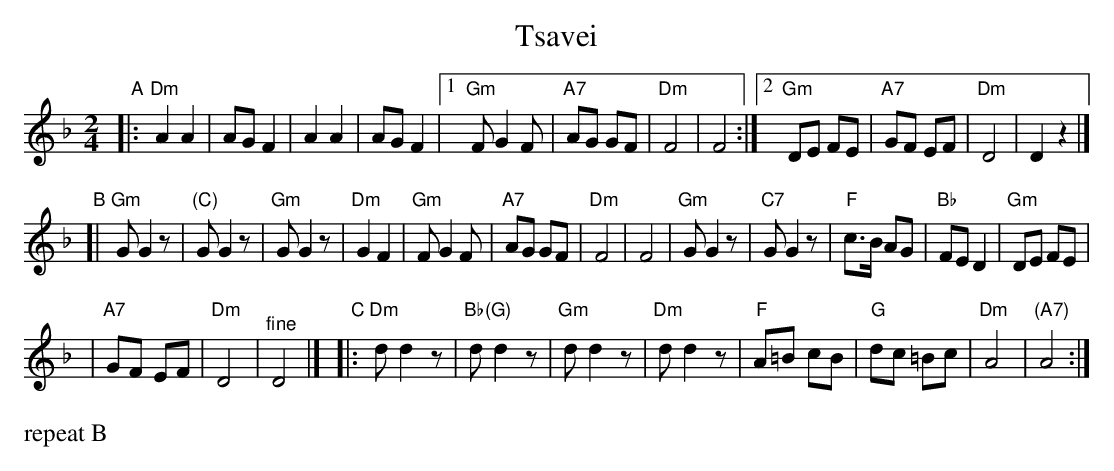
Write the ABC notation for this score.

X:1
T: Tsavei
M: 2/4
L: 1/8
K: Dm
"A"\
|:"Dm"A2 A2 | AG F2 \
| A2 A2 | AG F2 \
|1"Gm"F G2 F | "A7"AG GF \
| "Dm"F4 | F4 \
:|2 "Gm"DE FE | "A7"GF  EF \
| "Dm"D4 | D2 z2 |]
"B"\
[|"Gm"G G2 z| "(C)"G G2 z\
| "Gm"G G2 z| "Dm"G2 F2 \
| "Gm"F G2 F | "A7"AG GF \
| "Dm"F4 | F4 \
| "Gm"G G2 z| "C7"G G2 z\
| "F"c>B AG | "Bb"FE D2 \
| "Gm"DE FE |
| "A7"GF EF \
| "Dm"D4 | "^fine"D4 |]\
"C"\
|: "Dm"d d2 z| "Bb(G)"d d2 z\
| "Gm"d d2 z| "Dm"d d2 z\
| "F"A=B cB | "G"dc =Bc \
| "Dm"A4 | "(A7)"A4 :|
